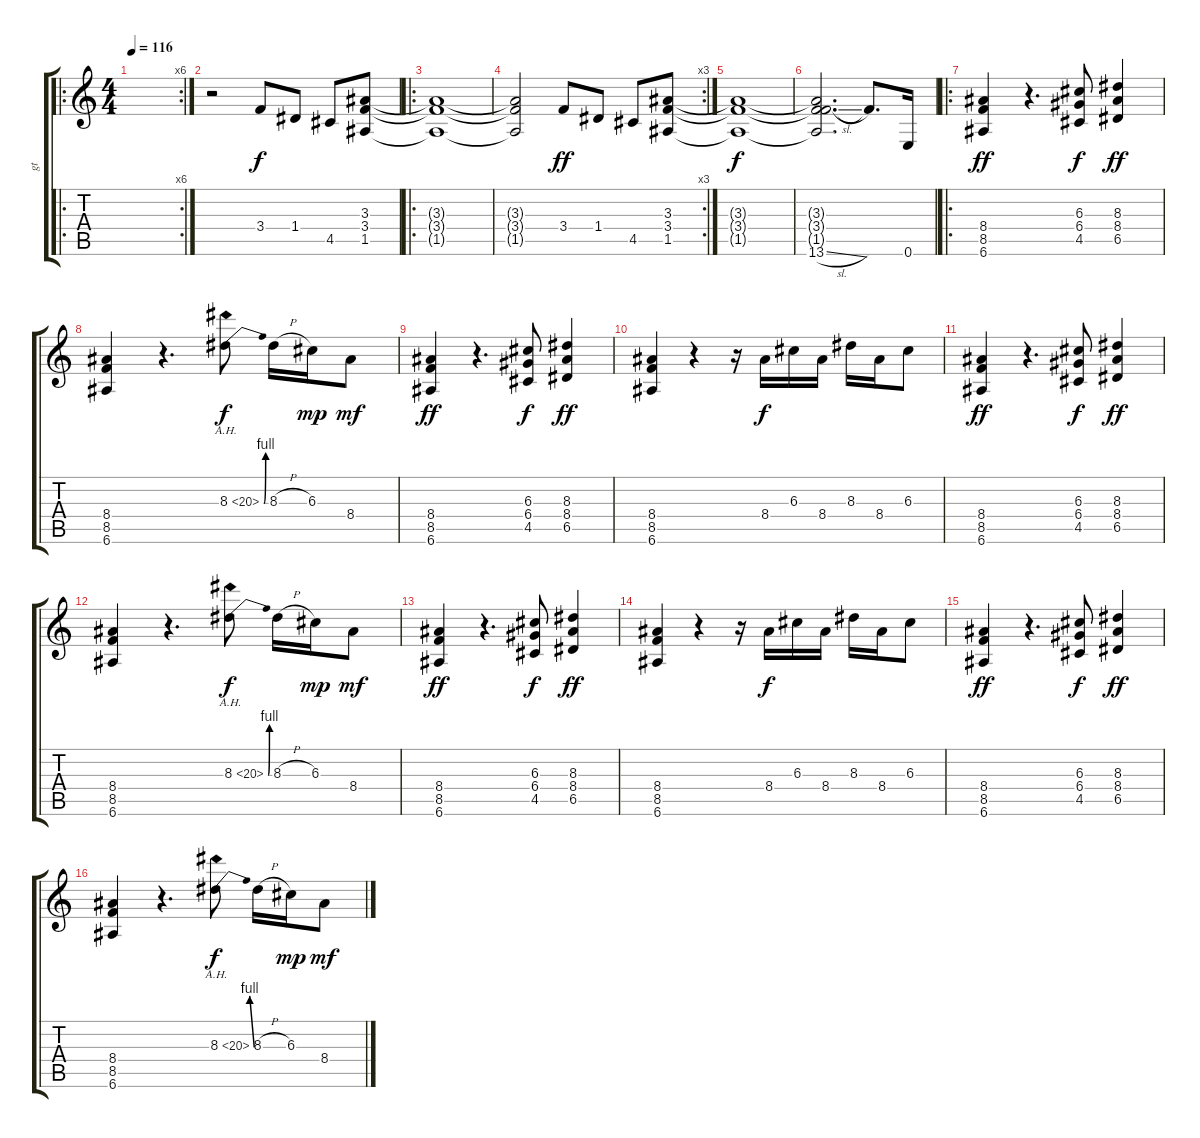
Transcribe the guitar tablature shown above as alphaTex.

\track ("gt" "gt") {instrument distortionguitar}
\staff {score tabs}
\tuning (E4 B3 G3 D3 A2 E2) {hide}
\ro
\rc 6
\ts (4 4)
\tempo 116
\clef g2
\ks c
|
r.2{txt ""} 3.4.8 1.4.8 4.5.8 (3.3 3.4 1.5).8 |
\ro
(3.3{t} 3.4{t} 1.5{t}).1{dy f} |
\rc 3
(3.3{t} 3.4{t} 1.5{t}).2 3.4.8{dy ff} 1.4.8 4.5.8 (3.3 3.4 1.5).8 |
(3.3{t} 3.4{t} 1.5{t}).1{dy f} |
(3.3{t} 3.4{t} 1.5{t} 13.6{sl}).2{d} 13.6{t}.8{d} 0.6.16 |
\ro
(8.4 8.5 6.6).4{dy ff} r.4{d} (6.3 6.4 4.5).8{dy f} (8.3 8.4 6.5).4{dy ff} |
(8.4 8.5 6.6).4 r.4{d} 8.3{be (bend 0 0 60 4) ah 12}.8{dy f} 8.3{h}.16 6.3.16{dy mp} 8.4.8{dy mf} |
(8.4 8.5 6.6).4{dy ff} r.4{d} (6.3 6.4 4.5).8{dy f} (8.3 8.4 6.5).4{dy ff} |
(8.4 8.5 6.6).4 r.4 r.16 8.4.16{dy f} 6.3.16 8.4.16 8.3.16 8.4.16 6.3.8 |
(8.4 8.5 6.6).4{dy ff} r.4{d} (6.3 6.4 4.5).8{dy f} (8.3 8.4 6.5).4{dy ff} |
(8.4 8.5 6.6).4 r.4{d} 8.3{be (bend 0 0 60 4) ah 12}.8{dy f} 8.3{h}.16 6.3.16{dy mp} 8.4.8{dy mf} |
(8.4 8.5 6.6).4{dy ff} r.4{d} (6.3 6.4 4.5).8{dy f} (8.3 8.4 6.5).4{dy ff} |
(8.4 8.5 6.6).4 r.4 r.16 8.4.16{dy f} 6.3.16 8.4.16 8.3.16 8.4.16 6.3.8{txt ""} |
(8.4 8.5 6.6).4{dy ff} r.4{d} (6.3 6.4 4.5).8{dy f} (8.3 8.4 6.5).4{dy ff} |
(8.4 8.5 6.6).4 r.4{d} 8.3{be (bend 0 0 60 4) ah 12}.8{dy f} 8.3{h}.16 6.3.16{dy mp} 8.4.8{dy mf}
